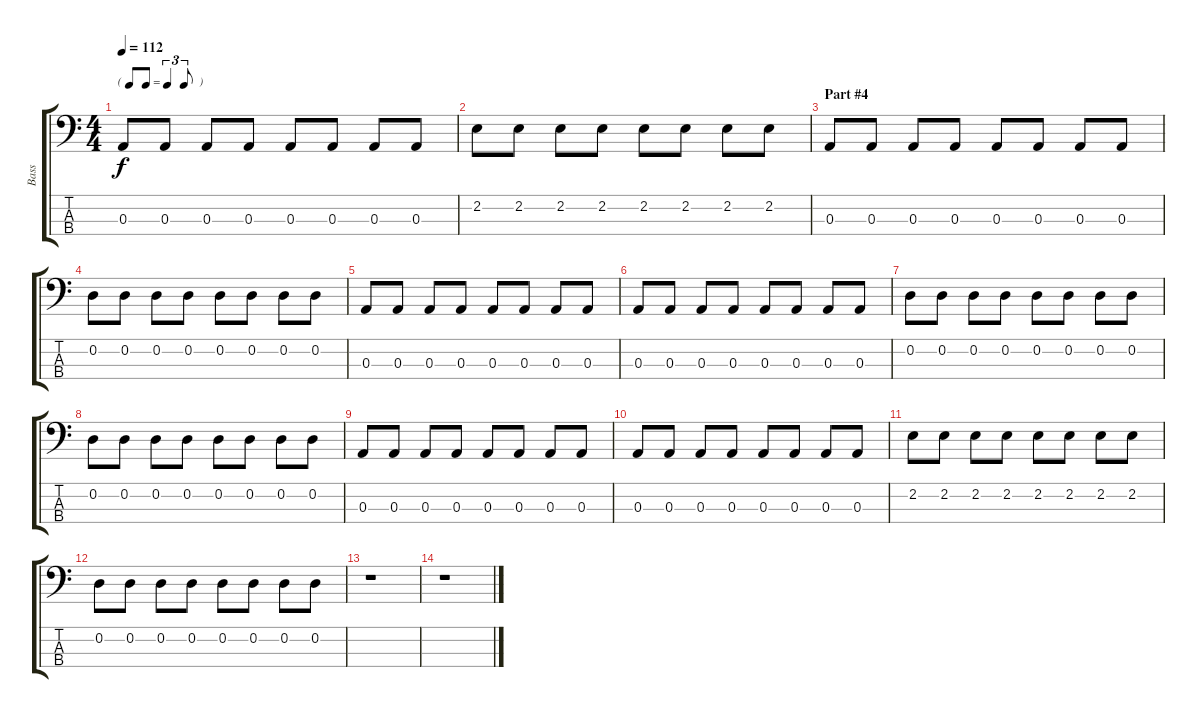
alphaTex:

\track ("Bass" "Bass") {instrument electricbassfinger}
\staff {score tabs}
\tuning (G2 D2 A1 E1) {hide}
\ts (4 4)
\tf triplet8th
\tempo 112
\clef f4
\ks c
0.3.8{dy f} 0.3.8 0.3.8 0.3.8 0.3.8 0.3.8 0.3.8 0.3.8 |
2.2.8 2.2.8 2.2.8 2.2.8 2.2.8 2.2.8 2.2.8 2.2.8 |
\section ("" "Part #4")
0.3.8 0.3.8 0.3.8 0.3.8 0.3.8 0.3.8 0.3.8 0.3.8 |
0.2.8 0.2.8 0.2.8 0.2.8 0.2.8 0.2.8 0.2.8 0.2.8 |
0.3.8 0.3.8 0.3.8 0.3.8 0.3.8 0.3.8 0.3.8 0.3.8 |
0.3.8 0.3.8 0.3.8 0.3.8 0.3.8 0.3.8 0.3.8 0.3.8 |
0.2.8 0.2.8 0.2.8 0.2.8 0.2.8 0.2.8 0.2.8 0.2.8 |
0.2.8 0.2.8 0.2.8 0.2.8 0.2.8 0.2.8 0.2.8 0.2.8 |
0.3.8 0.3.8 0.3.8 0.3.8 0.3.8 0.3.8 0.3.8 0.3.8 |
0.3.8 0.3.8 0.3.8 0.3.8 0.3.8 0.3.8 0.3.8 0.3.8 |
2.2.8 2.2.8 2.2.8 2.2.8 2.2.8 2.2.8 2.2.8 2.2.8 |
0.2.8 0.2.8 0.2.8 0.2.8 0.2.8 0.2.8 0.2.8 0.2.8 |
r.1 |
r.1
